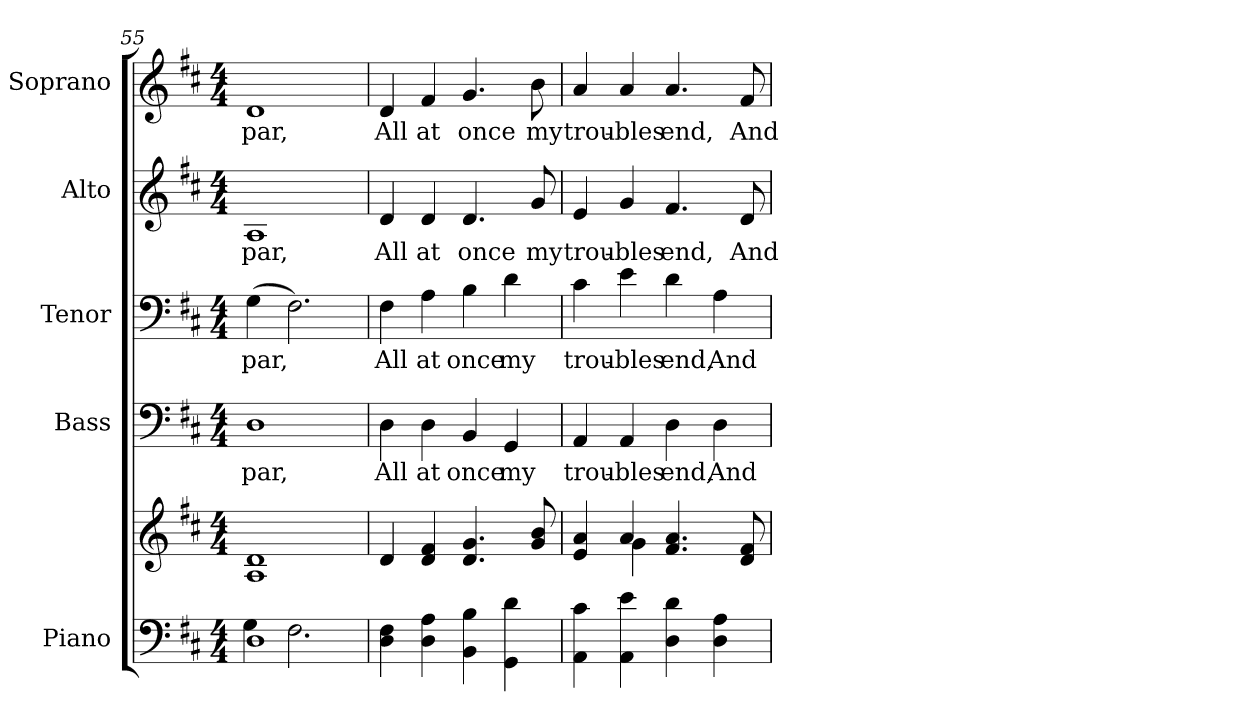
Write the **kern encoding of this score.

**kern	**kern	**kern	**text	**kern	**text	**kern	**text	**kern	**text
*part5	*part5	*part4	*part4	*part3	*part3	*part2	*part2	*part1	*part1
*staff6	*staff5	*staff4	*staff4	*staff3	*staff3	*staff2	*staff2	*staff1	*staff1
*I"Piano	*	*I"Bass	*	*I"Tenor	*	*I"Alto	*	*I"Soprano	*
*I'Pno.	*	*I'B.	*	*I'T.	*	*I'A.	*	*I'S.	*
!!LO:PB:g=z
*clefF4	*clefG2	*clefF4	*	*clefF4	*	*clefG2	*	*clefG2	*
*k[f#c#]	*k[f#c#]	*k[f#c#]	*	*k[f#c#]	*	*k[f#c#]	*	*k[f#c#]	*
*D:	*D:	*D:	*	*D:	*	*D:	*	*D:	*
*M4/4	*M4/4	*M4/4	*	*M4/4	*	*M4/4	*	*M4/4	*
=55	=55	=55	=55	=55	=55	=55	=55	=55	=55
*^	*	*	*	*	*	*	*	*	*
!	!	!	!	!LO:LY:b:color=#000000	!	!	!	!	!	!
!	!	!	!	!	!	!LO:LY:b:color=#000000	!	!	!	!
!	!	!	!	!	!	!	!	!LO:LY:b:color=#000000	!	!
!	!	!	!	!	!	!	!	!	!	!LO:LY:b:color=#000000
1Di	4Gi\	1Ai 1di	1Di	par,	(4Gi\	par,	1Ai	par,	1di	par,
.	2.F#i\	.	.	.	2.F#i\)	.	.	.	.	.
*v	*v	*	*	*	*	*	*	*	*	*
=56	=56	=56	=56	=56	=56	=56	=56	=56	=56
*^	*	*	*	*	*	*	*	*	*
!	!	!	!	!LO:LY:b:color=#000000	!	!	!	!	!	!
*v	*v	*	*	*	*	*	*	*	*	*
*^	*	*	*	*	*	*	*	*	*
!	!	!	!	!	!	!LO:LY:b:color=#000000	!	!	!	!
*v	*v	*	*	*	*	*	*	*	*	*
*^	*	*	*	*	*	*	*	*	*
!	!	!	!	!	!	!	!	!LO:LY:b:color=#000000	!	!
*v	*v	*	*	*	*	*	*	*	*	*
*^	*	*	*	*	*	*	*	*	*
!	!	!	!	!	!	!	!	!	!	!LO:LY:b:color=#000000
*v	*v	*	*	*	*	*	*	*	*	*
4Di\ 4F#i	4di/	4Di\	All	4F#i\	All	4di/	All	4di/	All
!	!	!	!LO:LY:b:color=#000000	!	!	!	!	!	!
!	!	!	!	!	!LO:LY:b:color=#000000	!	!	!	!
!	!	!	!	!	!	!	!LO:LY:b:color=#000000	!	!
!	!	!	!	!	!	!	!	!	!LO:LY:b:color=#000000
4Di\ 4Ai	4di/ 4f#i	4Di\	at	4Ai\	at	4di/	at	4f#i/	at
!	!	!	!LO:LY:b:color=#000000	!	!	!	!	!	!
!	!	!	!	!	!LO:LY:b:color=#000000	!	!	!	!
!	!	!	!	!	!	!	!LO:LY:b:color=#000000	!	!
!	!	!	!	!	!	!	!	!	!LO:LY:b:color=#000000
4BBi\ 4Bi	4.di/ 4.gi	4BBi/	once	4Bi\	once	4.di/	once	4.gi/	once
!	!	!	!LO:LY:b:color=#000000	!	!	!	!	!	!
!	!	!	!	!	!LO:LY:b:color=#000000	!	!	!	!
4GGi\ 4di	.	4GGi/	my	4di\	my	.	.	.	.
!	!	!	!	!	!	!	!LO:LY:b:color=#000000	!	!
!	!	!	!	!	!	!	!	!	!LO:LY:b:color=#000000
.	8gi/ 8bi	.	.	.	.	8gi/	my	8bi\	my
!!LO:PB:g=z
=57	=57	=57	=57	=57	=57	=57	=57	=57	=57
*	*^	*	*	*	*	*	*	*	*
!	!	!	!	!LO:LY:b:color=#000000	!	!	!	!	!	!
!	!	!	!	!	!	!LO:LY:b:color=#000000	!	!	!	!
!	!	!	!	!	!	!	!	!LO:LY:b:color=#000000	!	!
!	!	!	!	!	!	!	!	!	!	!LO:LY:b:color=#000000
4AAi\ 4c#i	4ei/ 4ai	4ryy	4AAi/	trou-	4c#i\	trou-	4ei/	trou-	4ai/	trou-
!	!	!	!	!LO:LY:b:color=#000000	!	!	!	!	!	!
!	!	!	!	!	!	!LO:LY:b:color=#000000	!	!	!	!
!	!	!	!	!	!	!	!	!LO:LY:b:color=#000000	!	!
!	!	!	!	!	!	!	!	!	!	!LO:LY:b:color=#000000
4AAi\ 4ei	4ai/	4gi\	4AAi/	-bles	4ei\	-bles	4gi/	-bles	4ai/	-bles
!	!	!	!	!LO:LY:b:color=#000000	!	!	!	!	!	!
!	!	!	!	!	!	!LO:LY:b:color=#000000	!	!	!	!
!	!	!	!	!	!	!	!	!LO:LY:b:color=#000000	!	!
!	!	!	!	!	!	!	!	!	!	!LO:LY:b:color=#000000
4Di\ 4di	4.f#i/ 4.ai	2ryy	4Di\	end,	4di\	end,	4.f#i/	end,	4.ai/	end,
!	!	!	!	!LO:LY:b:color=#000000	!	!	!	!	!	!
!	!	!	!	!	!	!LO:LY:b:color=#000000	!	!	!	!
4Di\ 4Ai	.	.	4Di\	And	4Ai\	And	.	.	.	.
!	!	!	!	!	!	!	!	!LO:LY:b:color=#000000	!	!
!	!	!	!	!	!	!	!	!	!	!LO:LY:b:color=#000000
.	8di/ 8f#i	.	.	.	.	.	8di/	And	8f#i/	And
*	*v	*v	*	*	*	*	*	*	*	*
=	=	=	=	=	=	=	=	=	=
*-	*-	*-	*-	*-	*-	*-	*-	*-	*-
